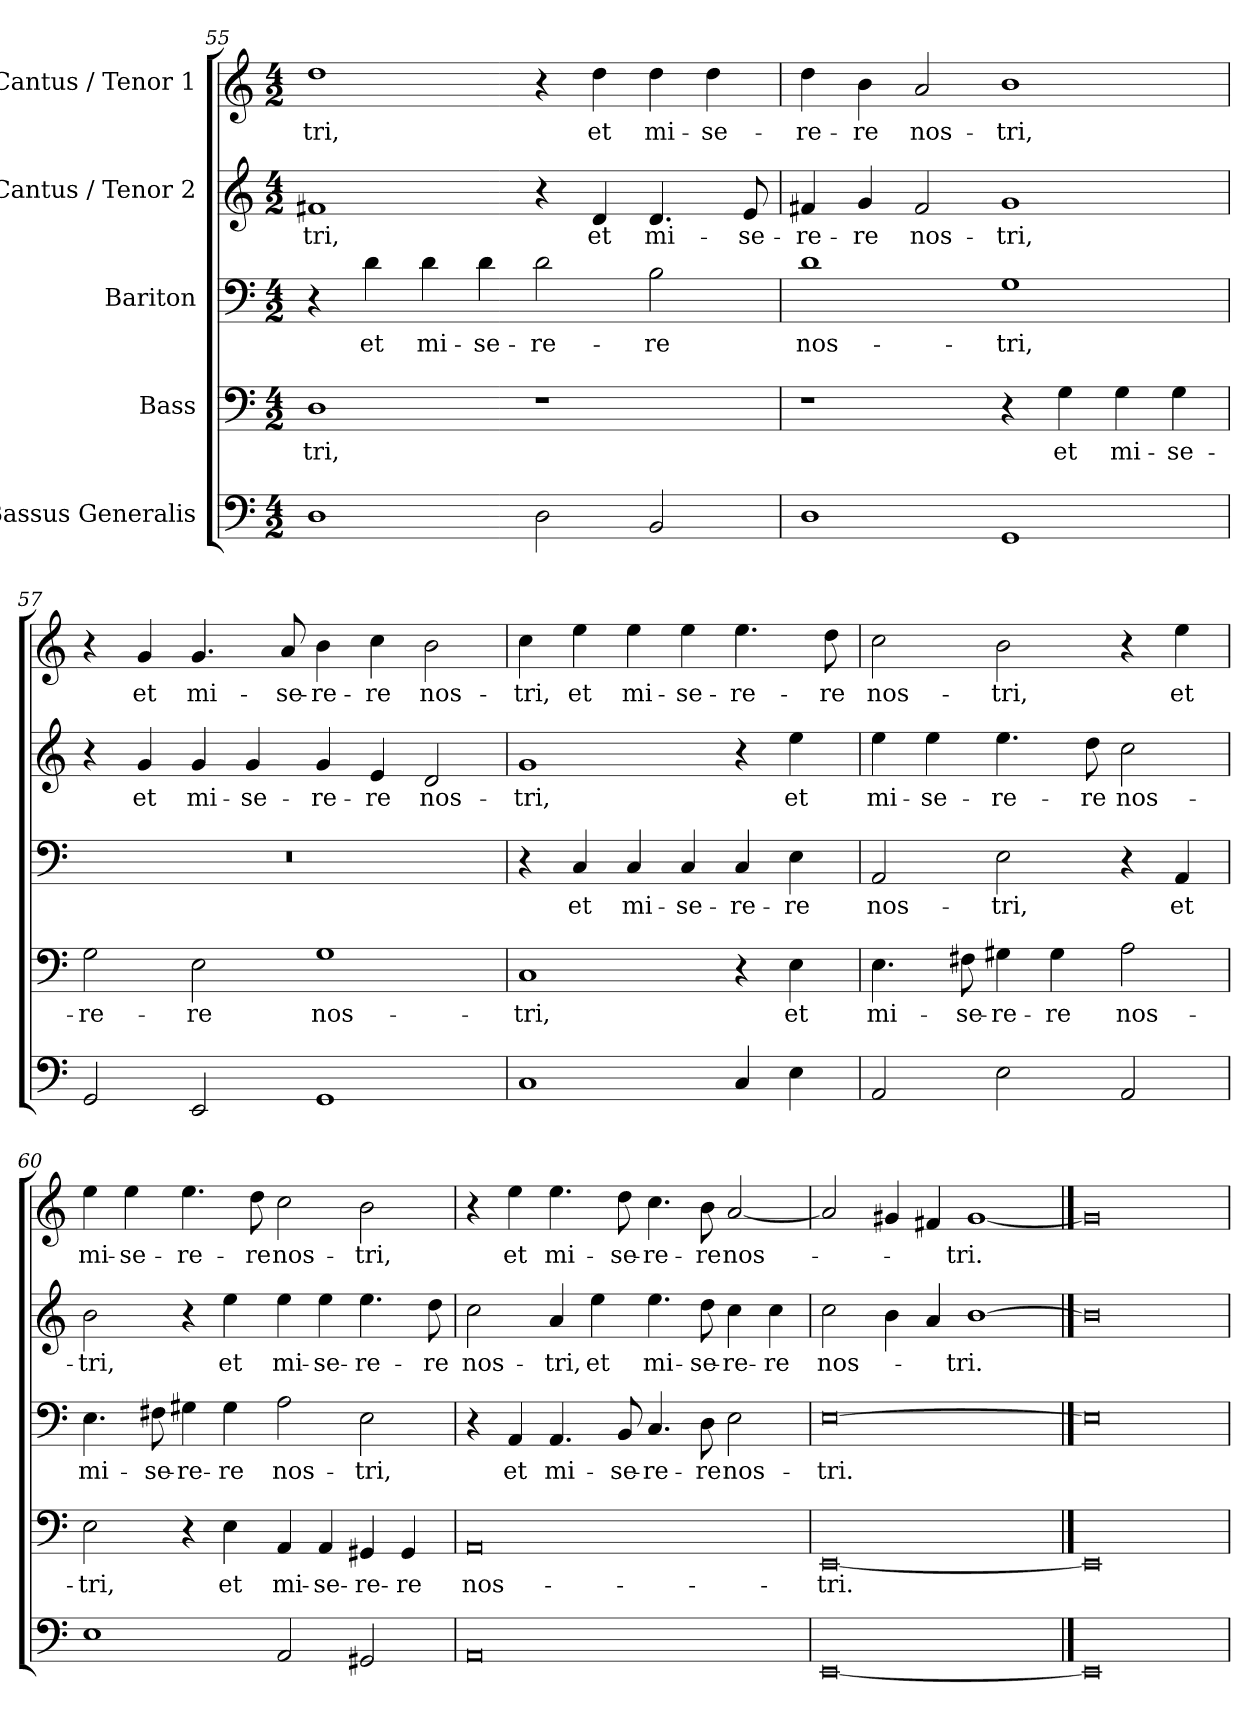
**kern	**kern	**text	**kern	**text	**kern	**text	**kern	**text
*part5	*part4	*part4	*part3	*part3	*part2	*part2	*part1	*part1
*staff5	*staff4	*staff4	*staff3	*staff3	*staff2	*staff2	*staff1	*staff1
*I"Bassus Generalis	*I"Bass	*	*I"Bariton	*	*I"Cantus / Tenor 2	*	*I"Cantus / Tenor 1	*
*clefF4	*clefF4	*	*clefF4	*	*clefG2	*	*clefG2	*
*k[]	*k[]	*	*k[]	*	*k[]	*	*k[]	*
*M4/2	*M4/2	*	*M4/2	*	*M4/2	*	*M4/2	*
=55	=55	=55	=55	=55	=55	=55	=55	=55
1D	1D	-tri,	4r	.	1f#X	-tri,	1dd	-tri,
.	.	.	4d\	et	.	.	.	.
.	.	.	4d\	mi-	.	.	.	.
.	.	.	4d\	-se-	.	.	.	.
2D\	1r	.	2d\	-re-	4r	.	4r	.
.	.	.	.	.	4d/	et	4dd\	et
2BB/	.	.	2B\	-re	4.d/	mi-	4dd\	mi-
.	.	.	.	.	.	.	4dd\	-se-
.	.	.	.	.	8e/	-se-	.	.
!!LO:LB:g=z
=56	=56	=56	=56	=56	=56	=56	=56	=56
1D	1r	.	1d	nos-	4f#X/	-re-	4dd\	-re-
.	.	.	.	.	4g/	-re	4b\	-re
.	.	.	.	.	2f#/	nos-	2a/	nos-
1GG	4r	.	1G	-tri,	1g	-tri,	1b	-tri,
.	4G\	et	.	.	.	.	.	.
.	4G\	mi-	.	.	.	.	.	.
.	4G\	-se-	.	.	.	.	.	.
=57	=57	=57	=57	=57	=57	=57	=57	=57
2GG/	2G\	-re-	0r	.	4r	.	4r	.
.	.	.	.	.	4g/	et	4g/	et
2EE/	2E\	-re	.	.	4g/	mi-	4.g/	mi-
.	.	.	.	.	4g/	-se-	.	.
.	.	.	.	.	.	.	8a/	-se-
1GG	1G	nos-	.	.	4g/	-re-	4b\	-re-
.	.	.	.	.	4e/	-re	4cc\	-re
.	.	.	.	.	2d/	nos-	2b\	nos-
=58	=58	=58	=58	=58	=58	=58	=58	=58
1C	1C	-tri,	4r	.	1g	-tri,	4cc\	-tri,
.	.	.	4C/	et	.	.	4ee\	et
.	.	.	4C/	mi-	.	.	4ee\	mi-
.	.	.	4C/	-se-	.	.	4ee\	-se-
4C/	4r	.	4C/	-re-	4r	.	4.ee\	-re-
4E\	4E\	et	4E\	-re	4ee\	et	.	.
.	.	.	.	.	.	.	8dd\	-re
=59	=59	=59	=59	=59	=59	=59	=59	=59
2AA/	4.E\	mi-	2AA/	nos-	4ee\	mi-	2cc\	nos-
.	.	.	.	.	4ee\	-se-	.	.
.	8F#X\	-se-	.	.	.	.	.	.
2E\	4G#X\	-re-	2E\	-tri,	4.ee\	-re-	2b\	-tri,
.	4G#\	-re	.	.	.	.	.	.
.	.	.	.	.	8dd\	-re	.	.
2AA/	2A\	nos-	4r	.	2cc\	nos-	4r	.
.	.	.	4AA/	et	.	.	4ee\	et
!!LO:LB:g=z
=60	=60	=60	=60	=60	=60	=60	=60	=60
1E	2E\	-tri,	4.E\	mi-	2b\	-tri,	4ee\	mi-
.	.	.	.	.	.	.	4ee\	-se-
.	.	.	8F#X\	-se-	.	.	.	.
.	4r	.	4G#X\	-re-	4r	.	4.ee\	-re-
.	4E\	et	4G#\	-re	4ee\	et	.	.
.	.	.	.	.	.	.	8dd\	-re
2AA/	4AA/	mi-	2A\	nos-	4ee\	mi-	2cc\	nos-
.	4AA/	-se-	.	.	4ee\	-se-	.	.
2GG#X/	4GG#X/	-re-	2E\	-tri,	4.ee\	-re-	2b\	-tri,
.	4GG#/	-re	.	.	.	.	.	.
.	.	.	.	.	8dd\	-re	.	.
=61	=61	=61	=61	=61	=61	=61	=61	=61
0AA	0AA	nos-	4r	.	2cc\	nos-	4r	.
.	.	.	4AA/	et	.	.	4ee\	et
.	.	.	4.AA/	mi-	4a/	-tri,	4.ee\	mi-
.	.	.	.	.	4ee\	et	.	.
.	.	.	8BB/	-se-	.	.	8dd\	-se-
.	.	.	4.C/	-re-	4.ee\	mi-	4.cc\	-re-
.	.	.	8D\	-re	8dd\	-se-	8b\	-re
.	.	.	2E\	nos-	4cc\	-re-	[2a/	nos-
.	.	.	.	.	4cc\	-re	.	.
=62	=62	=62	=62	=62	=62	=62	=62	=62
[0EE	[0EE	-tri.	[0E	-tri.	2cc\	nos-	2a/]	.
.	.	.	.	.	4b\	.	4g#X/	.
.	.	.	.	.	4a/	.	4f#X/	.
.	.	.	.	.	[1b	-tri.	[1g#	-tri.
==63	==63	==63	==63	==63	==63	==63	==63	==63
0EE]	0EE]	.	0E]	.	0b]	.	0g#]	.
=	=	=	=	=	=	=	=	=
*-	*-	*-	*-	*-	*-	*-	*-	*-
